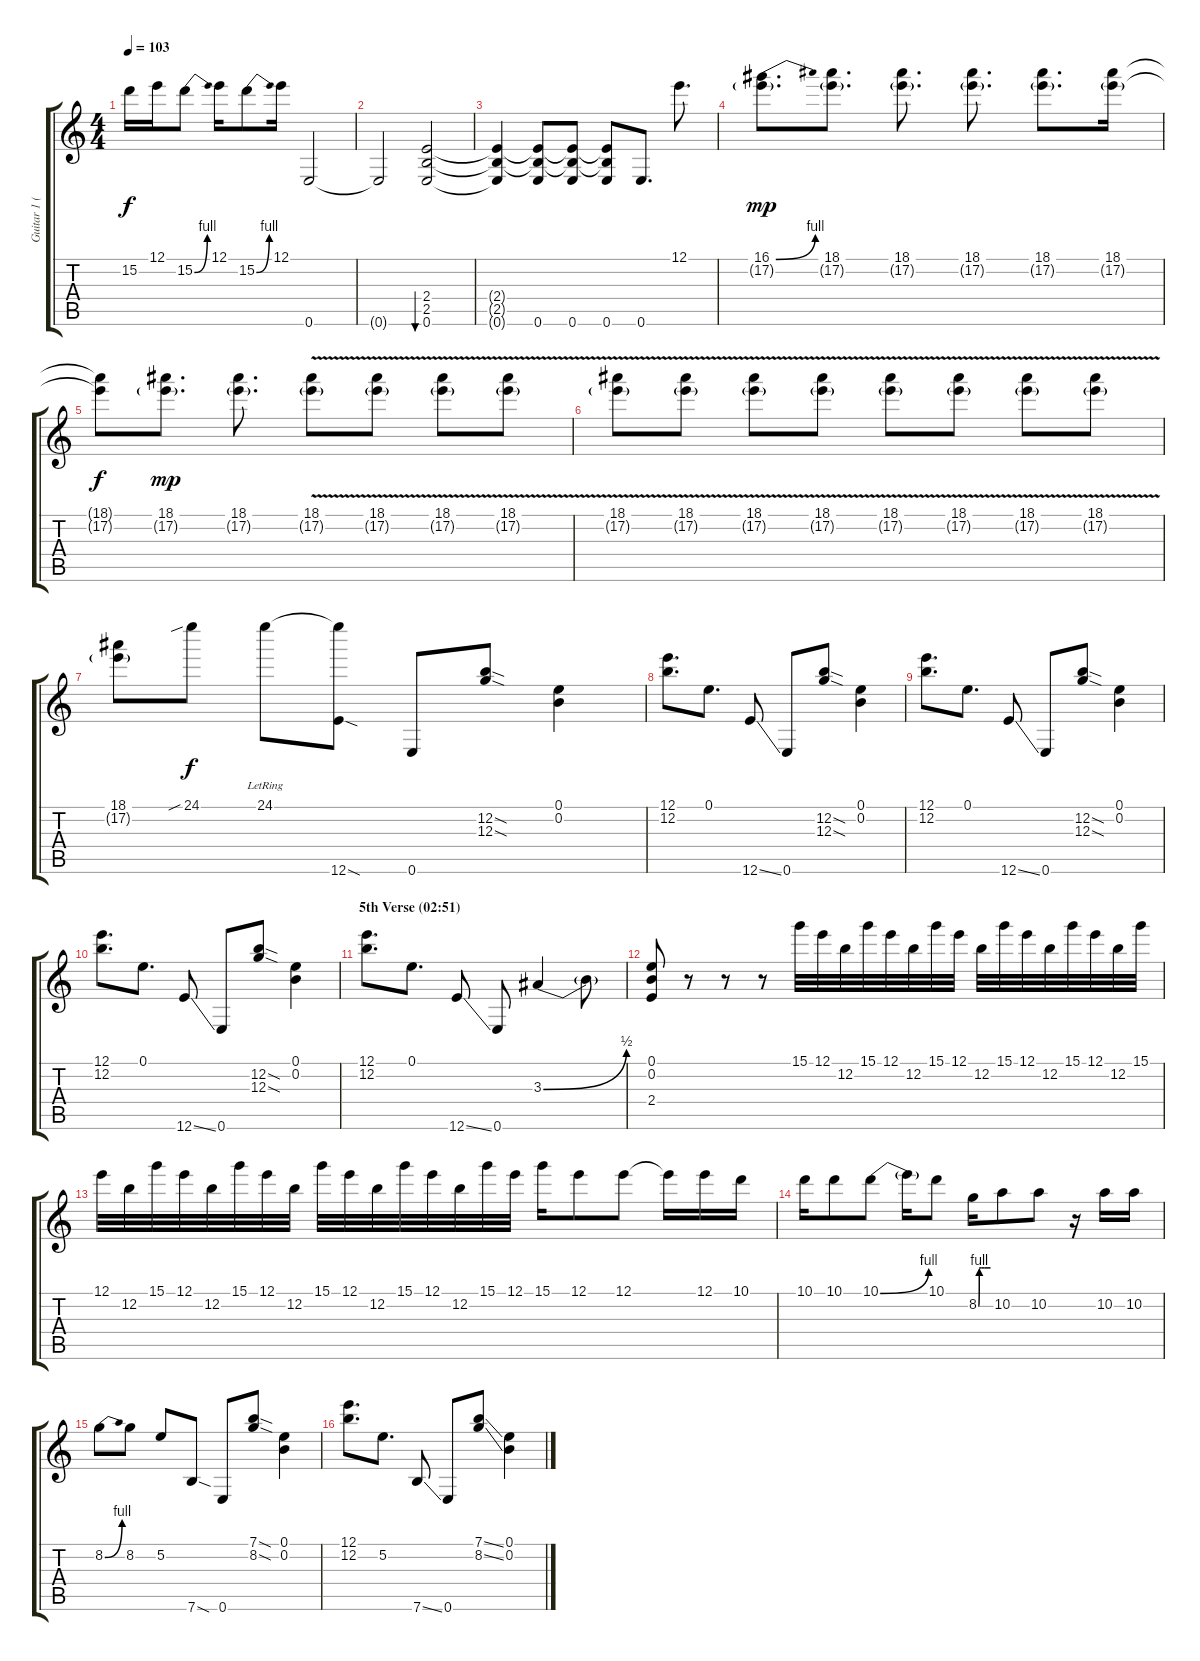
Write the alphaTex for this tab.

\track ("Guitar 1 (J. Perry)" "Guitar 1 (") {instrument overdrivenguitar}
\staff {score tabs}
\tuning (E4 B3 G3 D3 A2 E2) {hide}
\ts (4 4)
\tempo 103
\clef g2
\ks c
15.2{t}.16{dy f} 12.1.16 15.2{be (bend 0 0 60 4)}.8 12.1.16 15.2{be (bend 0 0 60 4)}.8 12.1.16 0.6.2 |
0.6{t}.2 (2.4 2.5 0.6).2{bu 120} |
(2.4{t} 2.5{t} 0.6{t}).4 (2.4{t} 2.5{t} 0.6).8 (2.4{t} 2.5{t} 0.6).8 (2.4{t} 2.5{t} 0.6).8 0.6.8{d} 12.1.8{d} |
(16.1{be (bend 0 0 60 4)} 17.2{g}).8{d dy mp} (18.1 17.2{g}).8{d} (18.1 17.2{g}).8{d} (18.1 17.2{g}).8{d} (18.1 17.2{g}).8{d} (18.1 17.2{g}).16 |
(18.1{t} 17.2{t}).8{dy f} (18.1 17.2{g}).8{d dy mp} (18.1 17.2{g}).8{d} (18.1{v} 17.2{g}).8 (18.1{v} 17.2{g}).8 (18.1{v} 17.2{g}).8 (18.1{v} 17.2{g}).8 |
(18.1{v} 17.2{g}).8 (18.1{v} 17.2{g}).8 (18.1{v} 17.2{g}).8 (18.1{v} 17.2{g}).8 (18.1{v} 17.2{g}).8 (18.1{v} 17.2{g}).8 (18.1{v} 17.2{g}).8 (18.1{v} 17.2{g}).8 |
(18.1 17.2{g}).8 24.1{sib}.8{dy f} 24.1{lr}.8 (24.1{t} 12.6{sod}).8 0.6.8 (12.2{sod} 12.3{sod}).8 (0.1 0.2).4 |
(12.1 12.2).8{d} 0.1.8{d} 12.6{ss}.8 0.6.8 (12.2{sod} 12.3{sod}).8 (0.1 0.2).4 |
(12.1 12.2).8{d} 0.1.8{d} 12.6{ss}.8 0.6.8 (12.2{sod} 12.3{sod}).8 (0.1 0.2).4 |
(12.1 12.2).8{d} 0.1.8{d} 12.6{ss}.8 0.6.8 (12.2{sod} 12.3{sod}).8 (0.1 0.2).4 |
\section ("" "5th Verse (02:51)")
(12.1 12.2).8{d} 0.1.8{d} 12.6{ss}.8 0.6.8 3.3{be (bend 0 0 60 2)}.4 3.3{t}.8 |
(0.1 0.2 2.4).8 r.8 r.8 r.8 15.1.32 12.1.32 12.2.32 15.1.32 12.1.32 12.2.32 15.1.32 12.1.32 12.2.32 15.1.32 12.1.32 12.2.32 15.1.32 12.1.32 12.2.32 15.1.32 |
12.1.32 12.2.32 15.1.32 12.1.32 12.2.32 15.1.32 12.1.32 12.2.32 15.1.32 12.1.32 12.2.32 15.1.32 12.1.32 12.2.32 15.1.32 12.1.32 15.1.16 12.1.8 12.1.8 12.1{t}.16 12.1.16 10.1.16 |
10.1.16 10.1.8 10.1{be (bend 0 0 60 4)}.8 10.1{t}.16 10.1.8 8.2{be (custom 0 0 3 4 14 4 30 4 60 4)}.16 10.2.8 10.2.8 r.16 10.2.16 10.2.16 |
8.2{be (bend 0 0 60 4)}.8 8.2.8 5.2.8 7.6{sod}.8{volume 11} 0.6.8 (7.1{sod} 8.2{sod}).8 (0.1 0.2).4 |
(12.1 12.2).8{d} 5.2.8{d} 7.6{ss}.8 0.6.8 (7.1{ss} 8.2{ss}).8 (0.1 0.2).4
